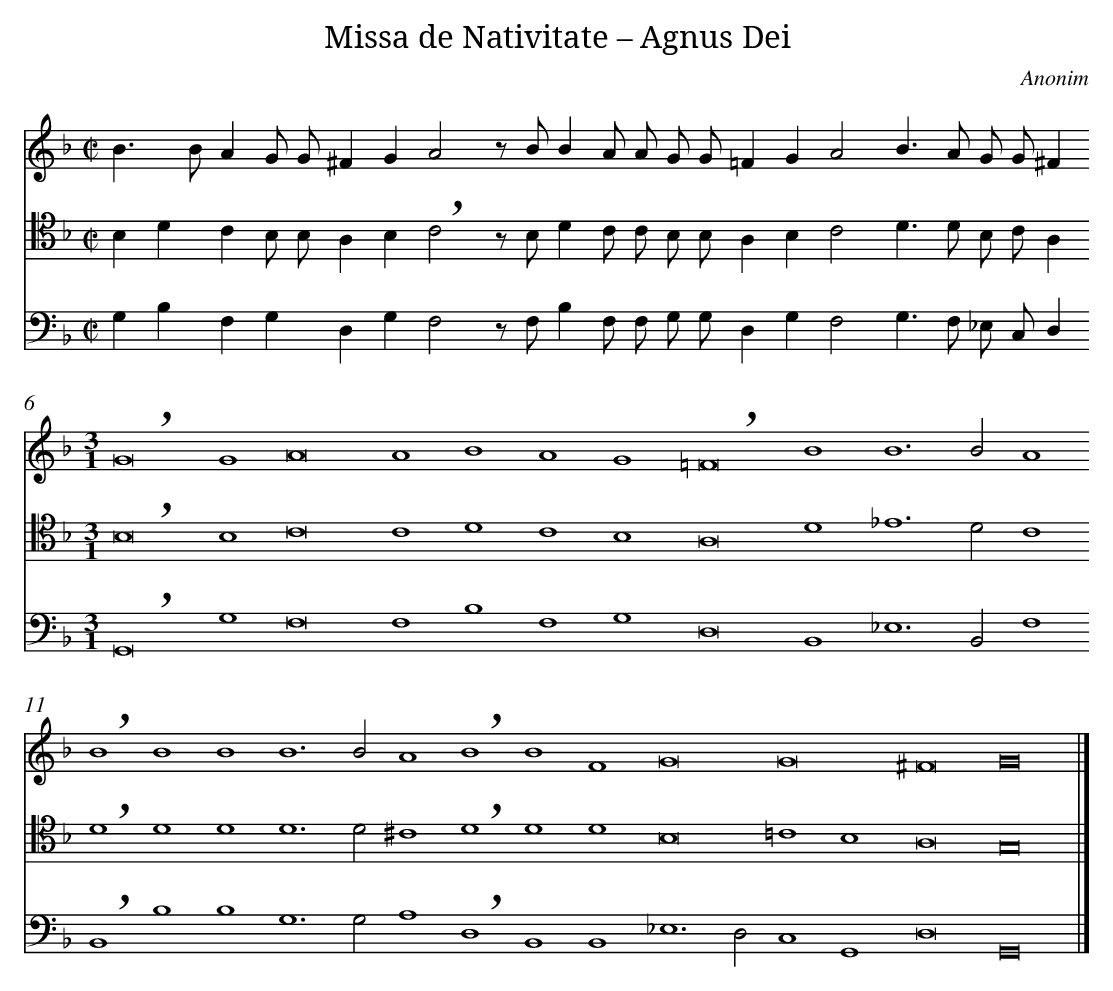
X:1
T: Missa de Nativitate – Agnus Dei
C: Anonim
L: 1/8
M: C|
V: 1
V: 2 clef=tenor
V: 3 clef=bass
K: F
[V:1] B2>B2A2G G [|]
[V:2] B,2D2C2B, B, [|]
[V:3] G,2B,2F,2G,2 [|]
[V:1] ^F2G2A4 [|]
[V:2] A,2B,2!breath!C4 [|]
[V:3] D,2G,2F,4 [|]
[V:1] z BB2A A G G [|]
[V:2] z B,D2C C B, B, [|]
[V:3] z F,B,2F, F, G, G, [|]
[V:1] =F2G2A4 [|]
[V:2] A,2B,2C4 [|]
[V:3] D,2G,2F,4 [|]
[V:1] B2>A2 G G^F2 [|]
[V:2] D2>D2 B, CA,2 [|]
[V:3] G,2>F,2 _E, C,D,2 [|]
[V:1] [M:3/1]!breath!G16G8 [|]
[V:2] [M:3/1]!breath!B,16B,8 [|]
[V:3] [M:3/1]!breath!G,,16G,8 [|]
[V:1] A16A8 [|]
[V:2] C16C8 [|]
[V:3] F,16F,8 [|]
[V:1] B8A8G8 [|]
[V:2] D8C8B,8 [|]
[V:3] B,8F,8G,8 [|]
[V:1] !breath!=F16B8 [|]
[V:2] A,16D8 [|]
[V:3] D,16B,,8 [|]
[V:1] B8>B8A8 [|]
[V:2] _E8>D8C8 [|]
[V:3] _E,8>B,,8F,8 [|]
[V:1] !breath!B8B8B8 [|]
[V:2] !breath!D8D8D8 [|]
[V:3] !breath!B,,8B,8B,8 [|]
[V:1] B8>B8A8 [|]
[V:2] D8>D8^C8 [|]
[V:3] G,8>G,8A,8 [|]
[V:1] !breath!B8B8F8 [|]
[V:2] !breath!D8D8D8 [|]
[V:3] !breath!D,8B,,8B,,8 [|]
[V:1] G16G16 [|]
[V:2] B,16=C8 [|]
[V:3] _E,8>D,8C,8 [|]
[V:1] ^F16 [|]
[V:2] B,8A,16 [|]
[V:3] G,,8D,16 [|]
[V:1] G24 |]
[V:2] G,24 |]
[V:3] G,,24 |]
